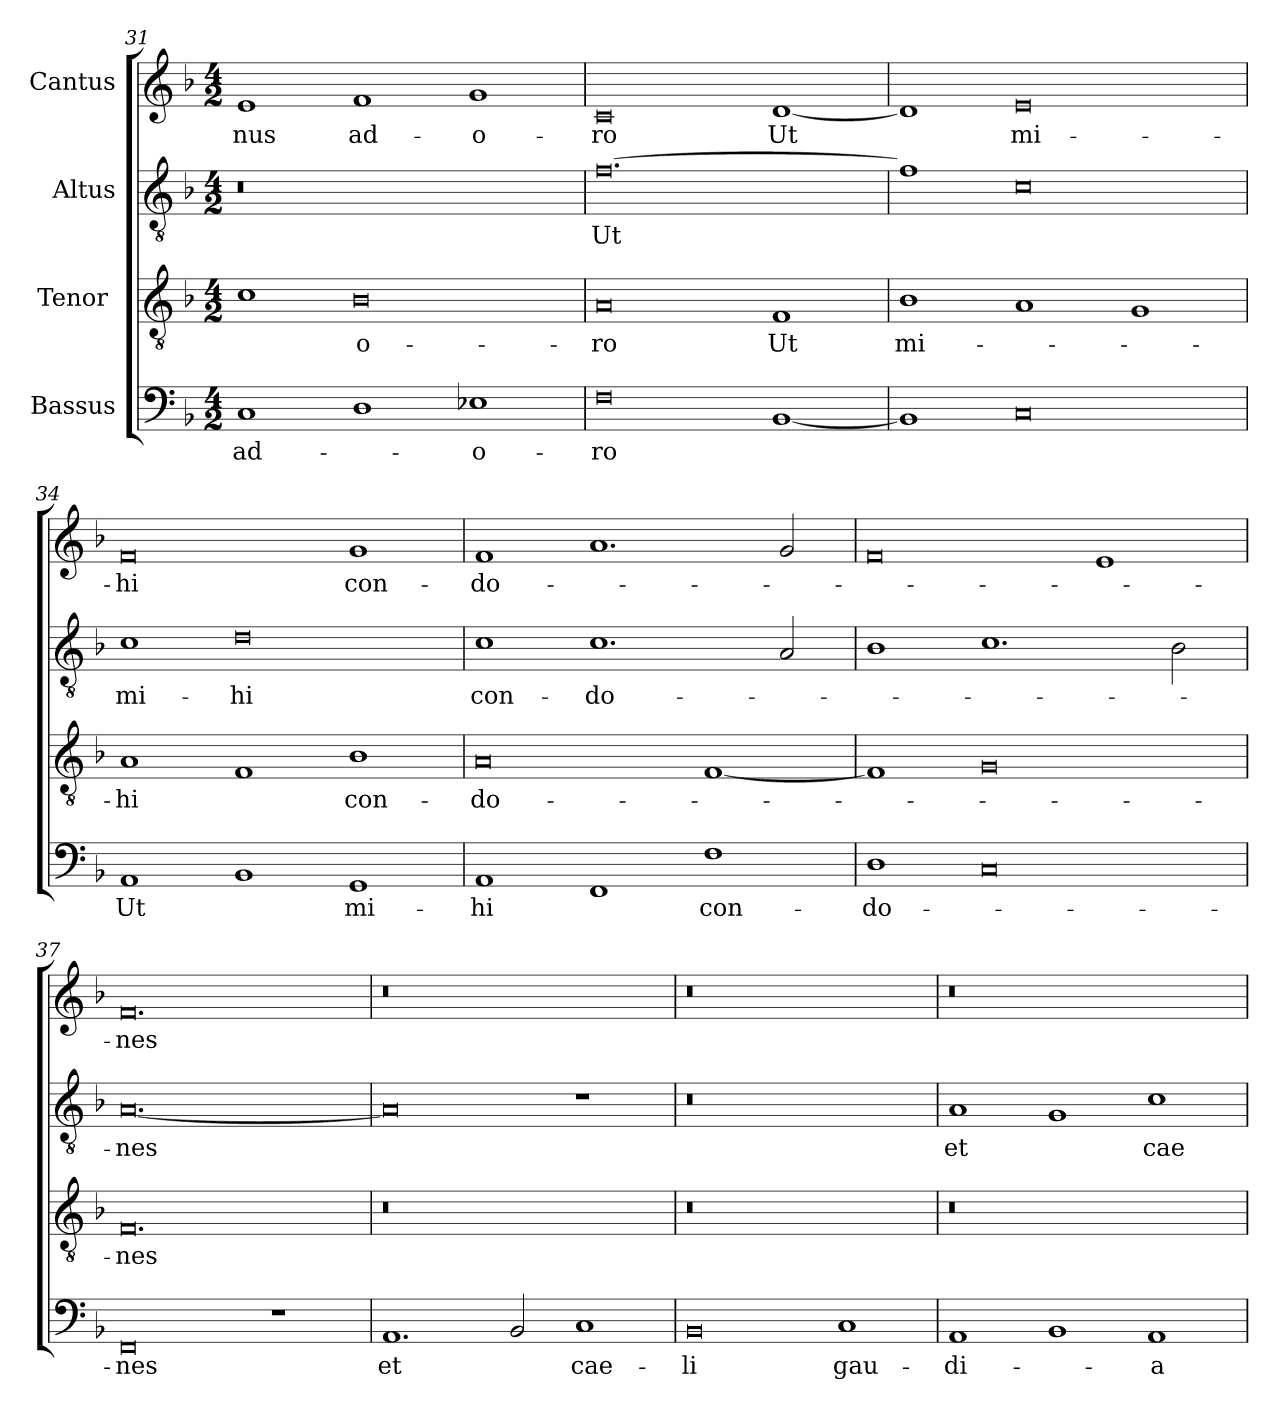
**kern	**text	**kern	**text	**kern	**text	**kern	**text
*part4	*part4	*part3	*part3	*part2	*part2	*part1	*part1
*staff4	*staff4	*staff3	*staff3	*staff2	*staff2	*staff1	*staff1
*I"Bassus	*	*I"Tenor 	*	*I"Altus	*	*I"Cantus	*
*clefF4	*	*clefGv2	*	*clefGv2	*	*clefG2	*
*k[b-]	*	*k[b-]	*	*k[b-]	*	*k[b-]	*
*F:	*	*F:	*	*F:	*	*F:	*
*M4/2	*	*M4/2	*	*M4/2	*	*M4/2	*
=31	=31	=31	=31	=31	=31	=31	=31
1C/	ad-	1c\	.	0r	.	1e/	-nus
1D\	.	0B-\	-o-	.	.	1f/	ad-
1E-X\	-o-	.	.	1ryy	.	1g/	-o-
=32	=32	=32	=32	=32	=32	=32	=32
0F\	-ro	0A/	-ro	[0.f\	Ut	0c/	-ro
[1BB-/	.	1F/	Ut	.	.	[1d/	Ut
!!LO:LB:g=z
=33	=33	=33	=33	=33	=33	=33	=33
1BB-/]	.	1B-\	mi-	1f\]	.	1d/]	.
0C/	.	1A/	.	0c\	.	0e/	mi-
.	.	1G/	.	.	.	.	.
=34	=34	=34	=34	=34	=34	=34	=34
1AA/	Ut	1A/	-hi	1c\	mi-	0f/	-hi
1BB-/	.	1F/	.	0d\	-hi	.	.
1GG/	mi-	1B-\	con-	.	.	1g/	con-
=35	=35	=35	=35	=35	=35	=35	=35
1AA/	-hi	0A/	-do-	1c\	con-	1f/	-do-
1FF/	.	.	.	1.c\	-do-	1.a/	.
1F\	con-	[1F/	.	.	.	.	.
.	.	.	.	2A/	.	2g/	.
=36	=36	=36	=36	=36	=36	=36	=36
1D\	-do-	1F/]	.	1B-\	.	0f/	.
0C/	.	0G/	.	1.c\	.	.	.
.	.	.	.	.	.	1e/	.
.	.	.	.	2B-\	.	.	.
=37	=37	=37	=37	=37	=37	=37	=37
0FF/	-nes	0.F/	-nes	[0.A/	-nes	0.f/	-nes
1r	.	.	.	.	.	.	.
=38	=38	=38	=38	=38	=38	=38	=38
1.AA/	et	0r	.	0A/]	.	0r	.
2BB-/	.	.	.	.	.	.	.
1C/	cae-	1ryy	.	1r	.	1ryy	.
=39	=39	=39	=39	=39	=39	=39	=39
0BB-/	-li	0r	.	0r	.	0r	.
1C/	gau-	1ryy	.	1ryy	.	1ryy	.
=40	=40	=40	=40	=40	=40	=40	=40
1AA/	-di-	0r	.	1A/	et	0r	.
1BB-/	.	.	.	1G/	.	.	.
1AA/	-a	1ryy	.	1c\	cae-	1ryy	.
=	=	=	=	=	=	=	=
*-	*-	*-	*-	*-	*-	*-	*-
